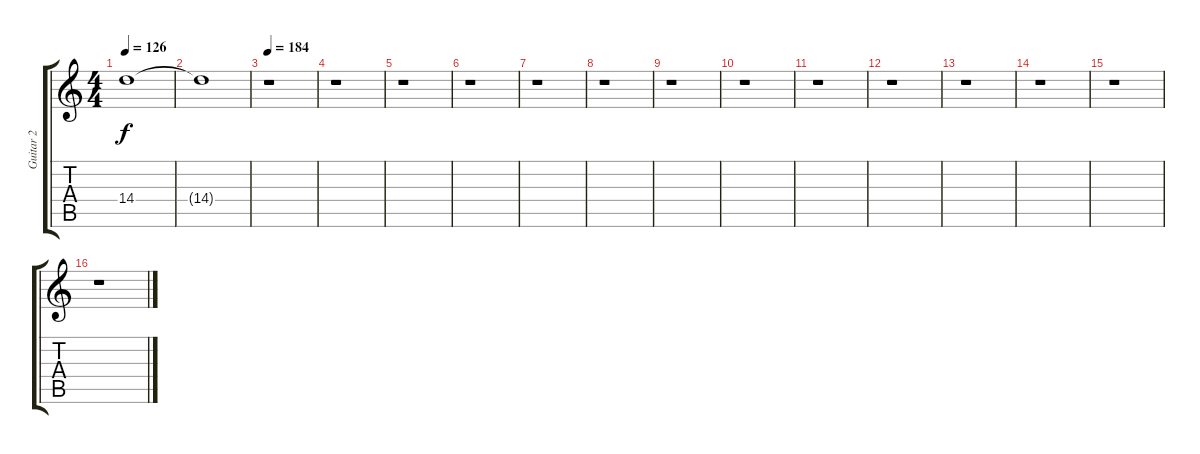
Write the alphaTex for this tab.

\track ("Guitar 2" "Guitar 2") {instrument distortionguitar}
\staff {score tabs}
\tuning (D4 A3 F3 C3 G2 D2) {hide}
\ts (4 4)
\tempo 126
\clef g2
\ks c
14.4{t}.1{dy f} |
14.4{t}.1 |
\tempo 184
r.1 |
r.1 |
r.1 |
r.1 |
r.1 |
r.1 |
r.1 |
r.1 |
r.1 |
r.1 |
r.1 |
r.1 |
r.1 |
r.1
